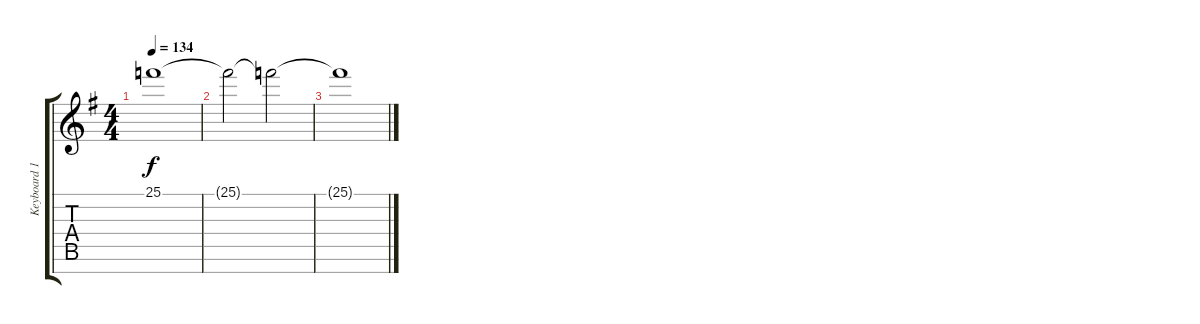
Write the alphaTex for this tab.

\track ("Keyboard 1 - Brat/Shagrath" "Keyboard 1") {instrument stringensemble1}
\staff {score tabs}
\tuning (E4 B3 G3 D3 A2 E2 B1) {hide}
\ts (4 4)
\tempo 134
\clef g2
\ks g
25.1.1{dy f} |
25.1{t}.2 25.1{t}.2{volume 0} |
25.1{t}.1
